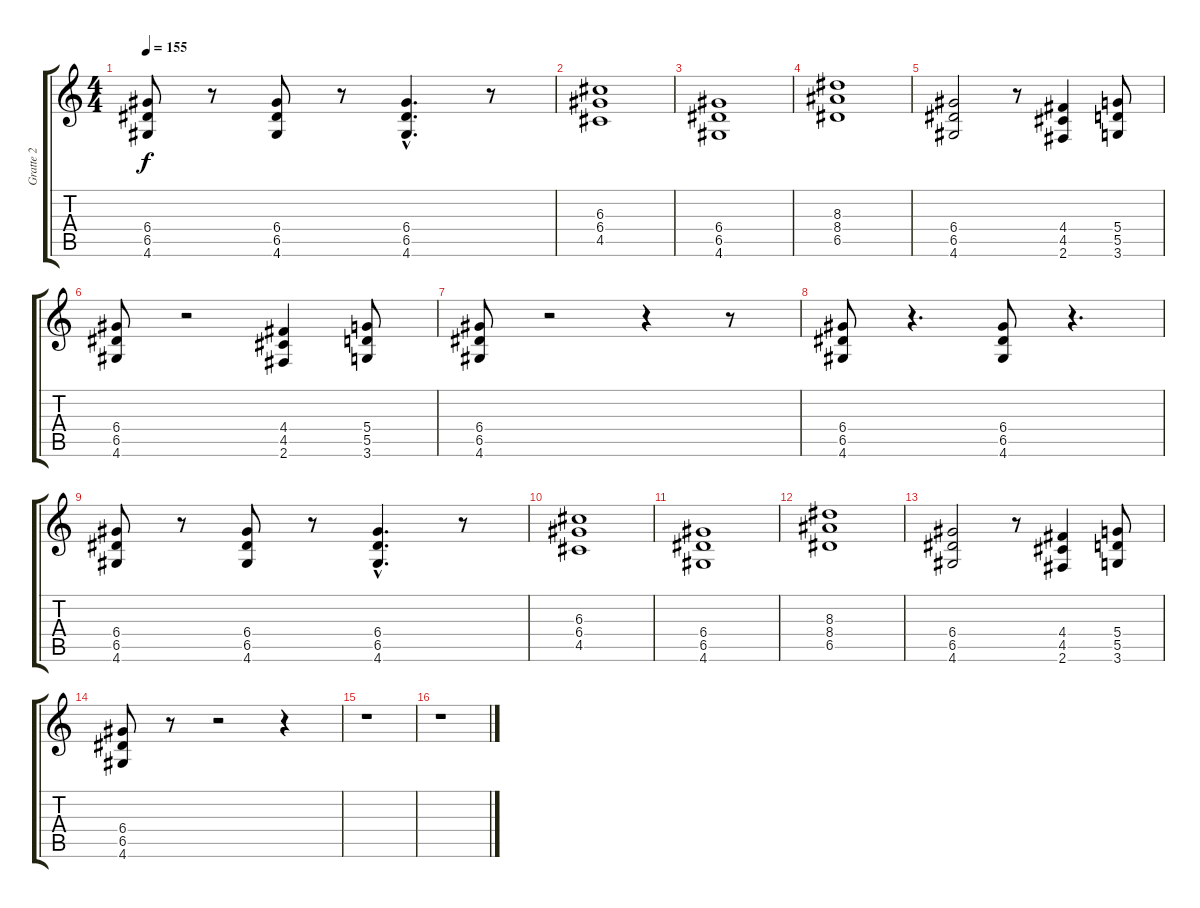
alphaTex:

\track ("Gratte 2" "Gratte 2") {instrument overdrivenguitar}
\staff {score tabs}
\tuning (E4 B3 G3 D3 A2 E2) {hide}
\ts (4 4)
\tempo 155
\clef g2
\ks c
(6.4 6.5 4.6).8{dy f} r.8 (6.4 6.5 4.6).8 r.8 (6.4{hac} 6.5{hac} 4.6{hac}).4{d} r.8 |
(6.3 6.4 4.5).1 |
(6.4 6.5 4.6).1 |
(8.3 8.4 6.5).1 |
(6.4 6.5 4.6).2 r.8 (4.4 4.5 2.6).4 (5.4 5.5 3.6).8 |
(6.4 6.5 4.6).8 r.2 (4.4 4.5 2.6).4 (5.4 5.5 3.6).8 |
(6.4 6.5 4.6).8 r.2 r.4 r.8 |
(6.4 6.5 4.6).8 r.4{d} (6.4 6.5 4.6).8 r.4{d} |
(6.4 6.5 4.6).8 r.8 (6.4 6.5 4.6).8 r.8 (6.4{hac} 6.5{hac} 4.6{hac}).4{d} r.8 |
(6.3 6.4 4.5).1 |
(6.4 6.5 4.6).1 |
(8.3 8.4 6.5).1 |
(6.4 6.5 4.6).2 r.8 (4.4 4.5 2.6).4 (5.4 5.5 3.6).8 |
(6.4 6.5 4.6).8 r.8 r.2 r.4 |
r.1 |
r.1
